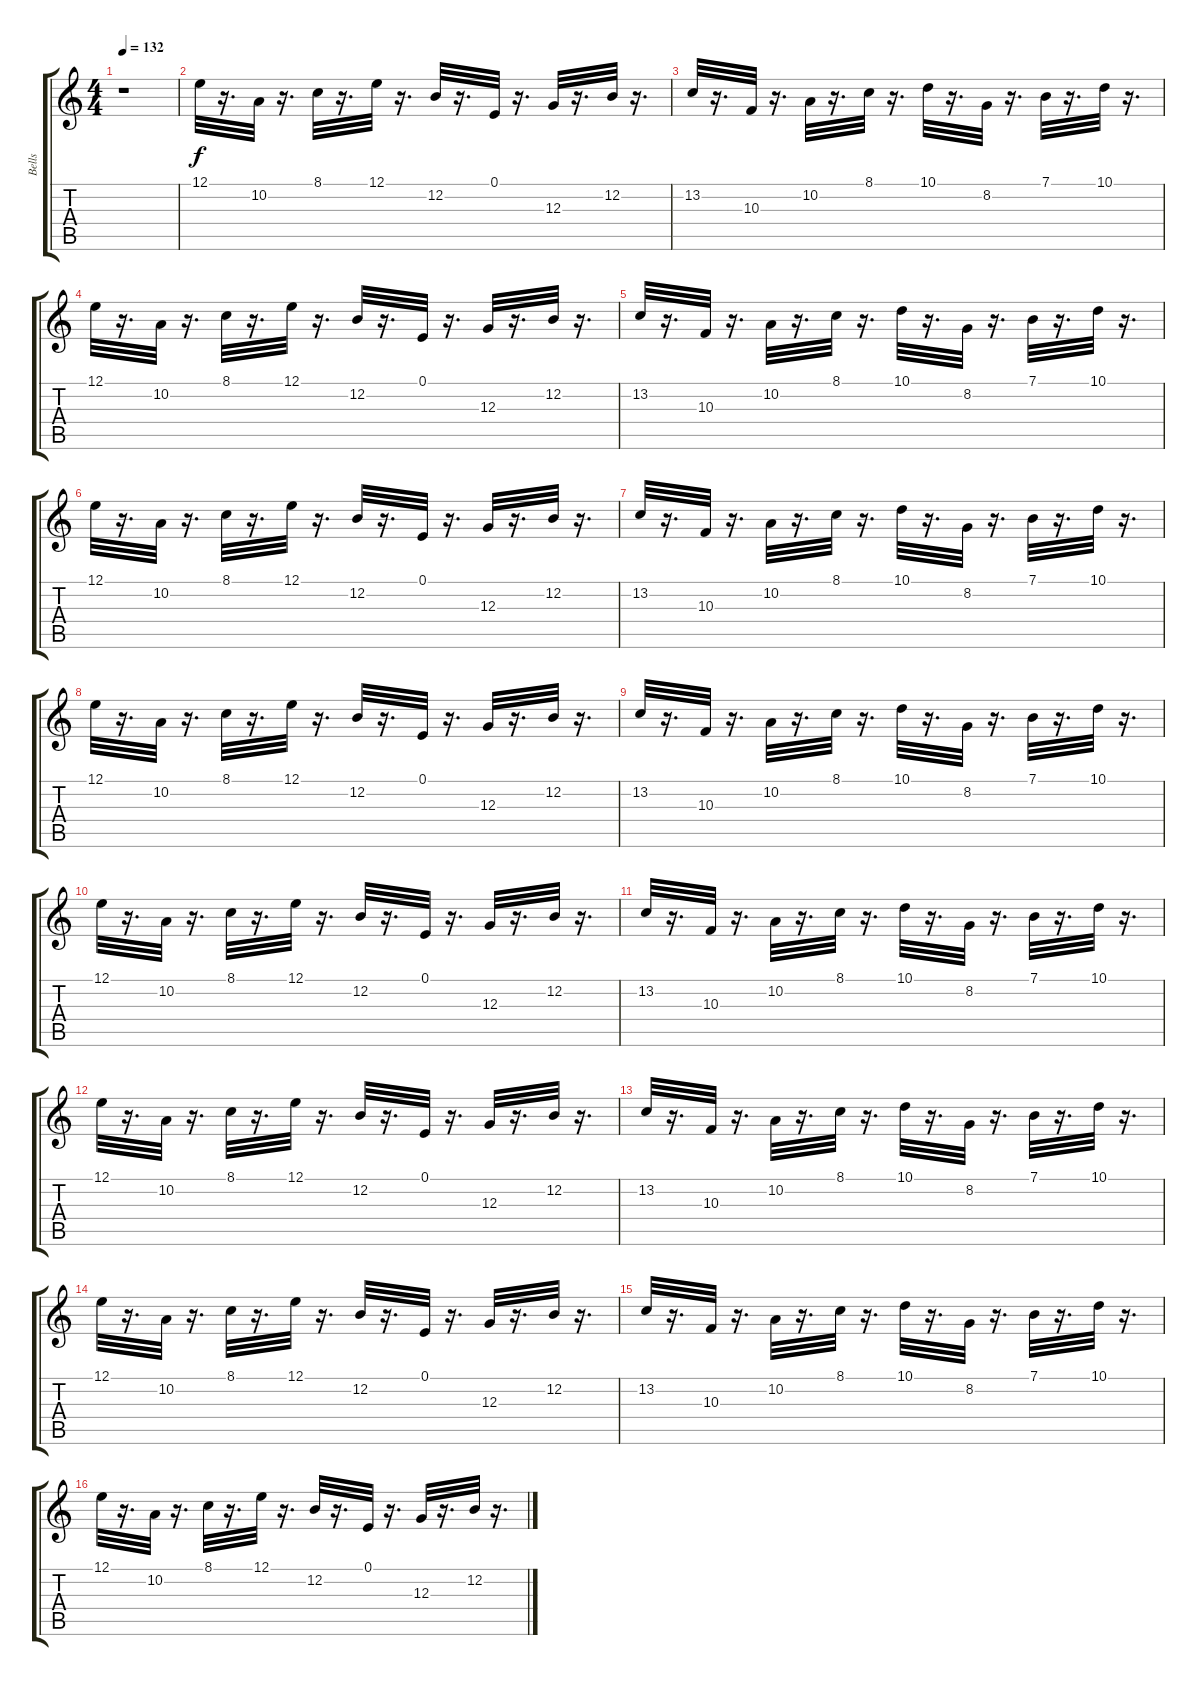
\track ("Bells" "Bells") {instrument vibraphone}
\staff {score tabs}
\tuning (E4 B3 G3 D3 A2 E2) {hide}
\ts (4 4)
\tempo 132
\clef g2
\ks c
r.1{dy f instrument vibraphone} |
12.1.32 r.16{d} 10.2.32 r.16{d} 8.1.32 r.16{d} 12.1.32 r.16{d} 12.2.32 r.16{d} 0.1.32 r.16{d} 12.3.32 r.16{d} 12.2.32 r.16{d} |
13.2.32 r.16{d} 10.3.32 r.16{d} 10.2.32 r.16{d} 8.1.32 r.16{d} 10.1.32 r.16{d} 8.2.32 r.16{d} 7.1.32 r.16{d} 10.1.32 r.16{d} |
12.1.32 r.16{d} 10.2.32 r.16{d} 8.1.32 r.16{d} 12.1.32 r.16{d} 12.2.32 r.16{d} 0.1.32 r.16{d} 12.3.32 r.16{d} 12.2.32 r.16{d} |
13.2.32 r.16{d} 10.3.32 r.16{d} 10.2.32 r.16{d} 8.1.32 r.16{d} 10.1.32 r.16{d} 8.2.32 r.16{d} 7.1.32 r.16{d} 10.1.32 r.16{d} |
12.1.32 r.16{d} 10.2.32 r.16{d} 8.1.32 r.16{d} 12.1.32 r.16{d} 12.2.32 r.16{d} 0.1.32 r.16{d} 12.3.32 r.16{d} 12.2.32 r.16{d} |
13.2.32 r.16{d} 10.3.32 r.16{d} 10.2.32 r.16{d} 8.1.32 r.16{d} 10.1.32 r.16{d} 8.2.32 r.16{d} 7.1.32 r.16{d} 10.1.32 r.16{d} |
12.1.32 r.16{d} 10.2.32 r.16{d} 8.1.32 r.16{d} 12.1.32 r.16{d} 12.2.32 r.16{d} 0.1.32 r.16{d} 12.3.32 r.16{d} 12.2.32 r.16{d} |
13.2.32 r.16{d} 10.3.32 r.16{d} 10.2.32 r.16{d} 8.1.32 r.16{d} 10.1.32 r.16{d} 8.2.32 r.16{d} 7.1.32 r.16{d} 10.1.32 r.16{d} |
12.1.32 r.16{d} 10.2.32 r.16{d} 8.1.32 r.16{d} 12.1.32 r.16{d} 12.2.32 r.16{d} 0.1.32 r.16{d} 12.3.32 r.16{d} 12.2.32 r.16{d} |
13.2.32 r.16{d} 10.3.32 r.16{d} 10.2.32 r.16{d} 8.1.32 r.16{d} 10.1.32 r.16{d} 8.2.32 r.16{d} 7.1.32 r.16{d} 10.1.32 r.16{d} |
12.1.32 r.16{d} 10.2.32 r.16{d} 8.1.32 r.16{d} 12.1.32 r.16{d} 12.2.32 r.16{d} 0.1.32 r.16{d} 12.3.32 r.16{d} 12.2.32 r.16{d} |
13.2.32 r.16{d} 10.3.32 r.16{d} 10.2.32 r.16{d} 8.1.32 r.16{d} 10.1.32 r.16{d} 8.2.32 r.16{d} 7.1.32 r.16{d} 10.1.32 r.16{d} |
12.1.32 r.16{d} 10.2.32 r.16{d} 8.1.32 r.16{d} 12.1.32 r.16{d} 12.2.32 r.16{d} 0.1.32 r.16{d} 12.3.32 r.16{d} 12.2.32 r.16{d} |
13.2.32 r.16{d} 10.3.32 r.16{d} 10.2.32 r.16{d} 8.1.32 r.16{d} 10.1.32 r.16{d} 8.2.32 r.16{d} 7.1.32 r.16{d} 10.1.32 r.16{d} |
12.1.32 r.16{d} 10.2.32 r.16{d} 8.1.32 r.16{d} 12.1.32 r.16{d} 12.2.32 r.16{d} 0.1.32 r.16{d} 12.3.32 r.16{d} 12.2.32 r.16{d}
